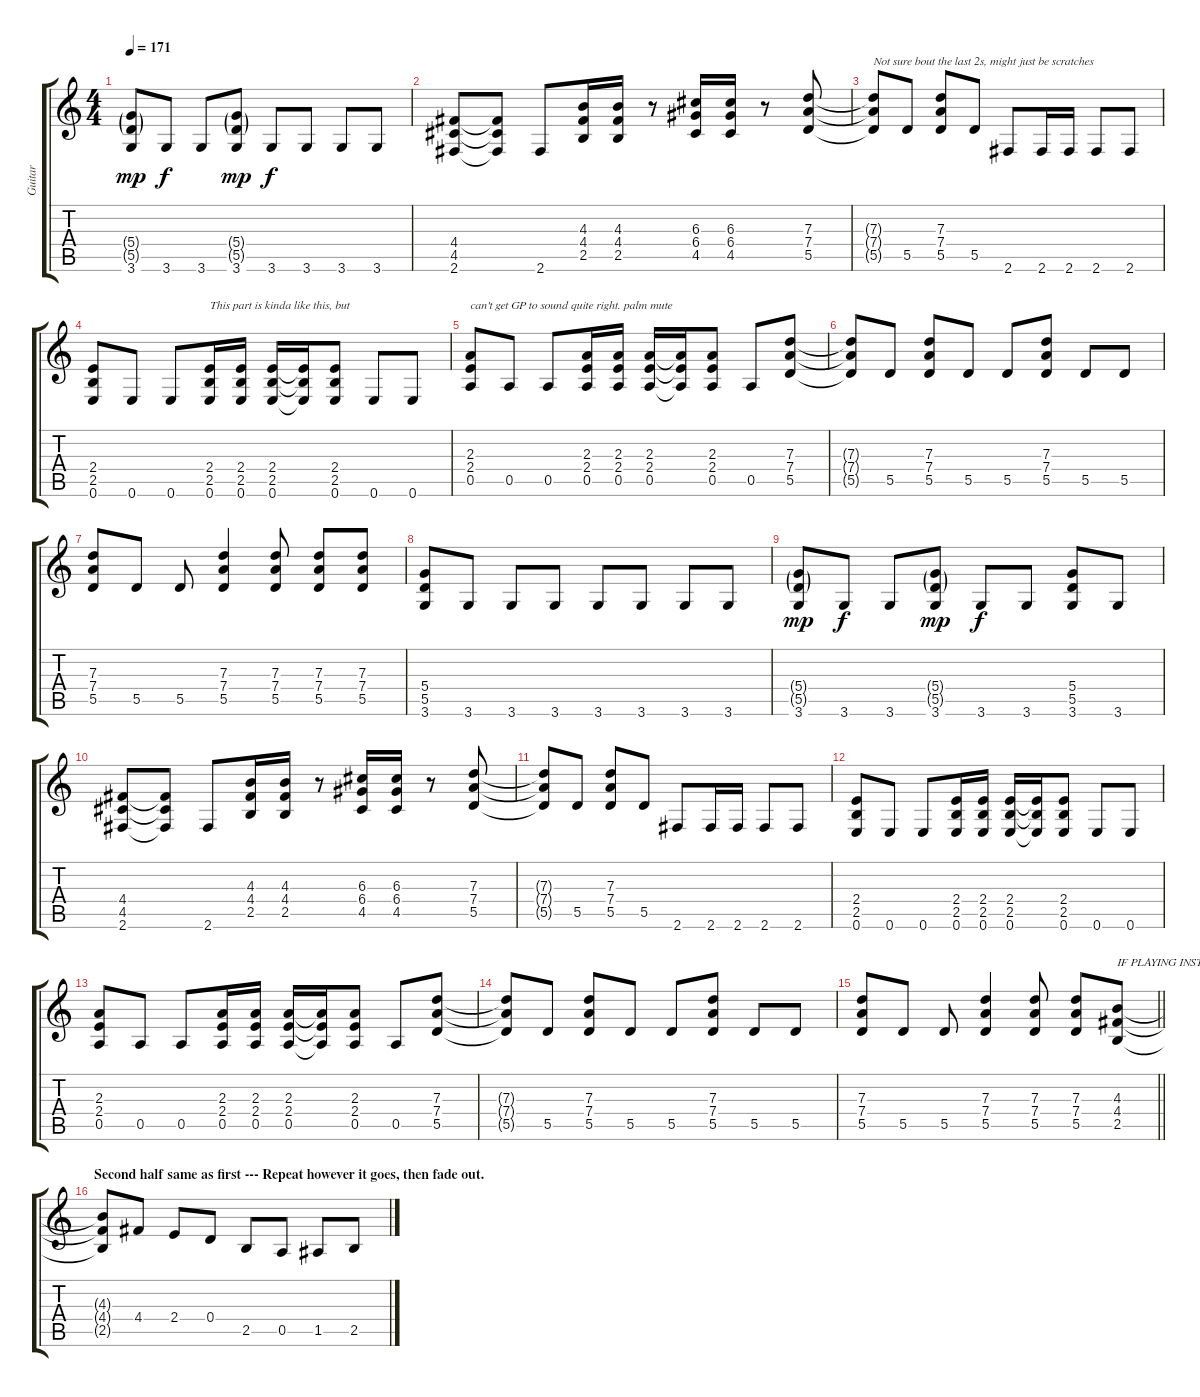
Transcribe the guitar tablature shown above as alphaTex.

\track ("Guitar" "Guitar") {instrument distortionguitar}
\staff {score tabs}
\tuning (E4 B3 G3 D3 A2 E2) {hide}
\ts (4 4)
\tempo 171
\clef g2
\ks c
(5.4{g} 5.5{g} 3.6).8{dy mp} 3.6.8{dy f} 3.6.8 (5.4{g} 5.5{g} 3.6).8{dy mp} 3.6.8{dy f} 3.6.8 3.6.8 3.6.8 |
(4.4 4.5 2.6).8 (4.4{t} 4.5{t} 2.6{t}).8 2.6.8 (4.3 4.4 2.5).16 (4.3 4.4 2.5).16 r.8 (6.3 6.4 4.5).16 (6.3 6.4 4.5).16 r.8 (7.3 7.4 5.5).8 |
(7.3{t} 7.4{t} 5.5{t}).8{txt "Not sure bout the last 2s, might just be scratches"} 5.5.8 (7.3 7.4 5.5).8 5.5.8 2.6.8 2.6.16 2.6.16 2.6.8 2.6.8 |
(2.4 2.5 0.6).8 0.6.8 0.6.8 (2.4 2.5 0.6).16{txt "This part is kinda like this, but "} (2.4 2.5 0.6).16 (2.4 2.5 0.6).16 (2.4{t} 2.5{t} 0.6{t}).16 (2.4 2.5 0.6).8 0.6.8 0.6.8 |
(2.3 2.4 0.5).8{txt "can't get GP to sound quite right. palm mute"} 0.5.8 0.5.8 (2.3 2.4 0.5).16 (2.3 2.4 0.5).16 (2.3 2.4 0.5).16 (2.3{t} 2.4{t} 0.5{t}).16 (2.3 2.4 0.5).8 0.5.8 (7.3 7.4 5.5).8 |
(7.3{t} 7.4{t} 5.5{t}).8 5.5.8 (7.3 7.4 5.5).8 5.5.8 5.5.8 (7.3 7.4 5.5).8 5.5.8 5.5.8 |
(7.3 7.4 5.5).8 5.5.8 5.5.8 (7.3 7.4 5.5).4 (7.3 7.4 5.5).8 (7.3 7.4 5.5).8 (7.3 7.4 5.5).8 |
(5.4 5.5 3.6).8 3.6.8 3.6.8 3.6.8 3.6.8 3.6.8 3.6.8 3.6.8 |
(5.4{g} 5.5{g} 3.6).8{dy mp} 3.6.8{dy f} 3.6.8 (5.4{g} 5.5{g} 3.6).8{dy mp} 3.6.8{dy f} 3.6.8 (5.4 5.5 3.6).8 3.6.8 |
(4.4 4.5 2.6).8 (4.4{t} 4.5{t} 2.6{t}).8 2.6.8 (4.3 4.4 2.5).16 (4.3 4.4 2.5).16 r.8 (6.3 6.4 4.5).16 (6.3 6.4 4.5).16 r.8 (7.3 7.4 5.5).8 |
(7.3{t} 7.4{t} 5.5{t}).8 5.5.8 (7.3 7.4 5.5).8 5.5.8 2.6.8 2.6.16 2.6.16 2.6.8 2.6.8 |
(2.4 2.5 0.6).8 0.6.8 0.6.8 (2.4 2.5 0.6).16 (2.4 2.5 0.6).16 (2.4 2.5 0.6).16 (2.4{t} 2.5{t} 0.6{t}).16 (2.4 2.5 0.6).8 0.6.8 0.6.8 |
(2.3 2.4 0.5).8 0.5.8 0.5.8 (2.3 2.4 0.5).16 (2.3 2.4 0.5).16 (2.3 2.4 0.5).16 (2.3{t} 2.4{t} 0.5{t}).16 (2.3 2.4 0.5).8 0.5.8 (7.3 7.4 5.5).8 |
(7.3{t} 7.4{t} 5.5{t}).8 5.5.8 (7.3 7.4 5.5).8 5.5.8 5.5.8 (7.3 7.4 5.5).8 5.5.8 5.5.8 |
\barLineRight lightlight
(7.3 7.4 5.5).8 5.5.8 5.5.8 (7.3 7.4 5.5).4 (7.3 7.4 5.5).8 (7.3 7.4 5.5).8 (4.3 4.4 2.5).8{txt "IF PLAYING INST VER, END ON A SHORT D CHORD."} |
\section ("" "Second half same as first --- Repeat however it goes, then fade out.")
(4.3{t} 4.4{t} 2.5{t}).8 4.4.8 2.4.8 0.4.8 2.5.8 0.5.8 1.5.8 2.5.8
